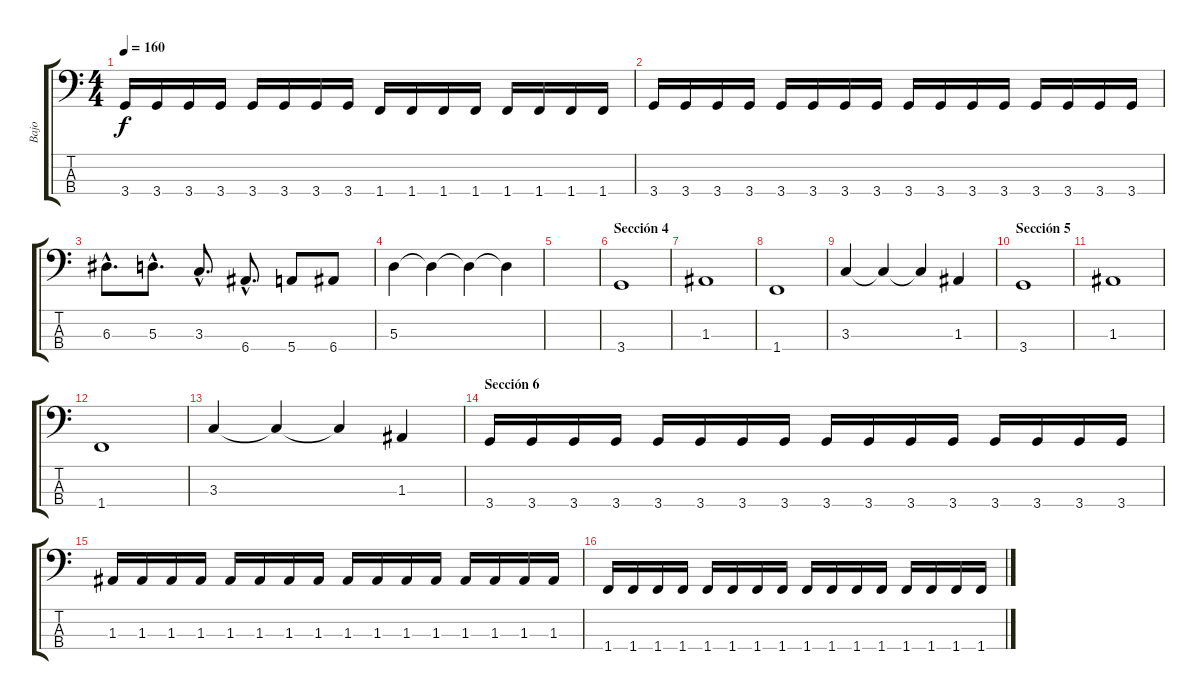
\track ("Bajo" "Bajo") {instrument electricbasspick}
\staff {score tabs}
\tuning (G2 D2 A1 E1) {hide}
\ts (4 4)
\tempo 160
\clef f4
\ks c
3.4.16{dy f} 3.4.16 3.4.16 3.4.16 3.4.16 3.4.16 3.4.16 3.4.16 1.4.16 1.4.16 1.4.16 1.4.16 1.4.16 1.4.16 1.4.16 1.4.16 |
3.4.16 3.4.16 3.4.16 3.4.16 3.4.16 3.4.16 3.4.16 3.4.16 3.4.16 3.4.16 3.4.16 3.4.16 3.4.16 3.4.16 3.4.16 3.4.16 |
6.3{hac}.8{d} 5.3{hac}.8{d} 3.3{hac}.8{d} 6.4{hac}.8{d} 5.4.8 6.4.8 |
5.3.4 5.3{t}.4 5.3{t}.4 5.3{t}.4 |
|
\section ("" "Sección 4")
3.4.1 |
1.3.1 |
1.4.1 |
3.3.4 3.3{t}.4 3.3{t}.4 1.3.4 |
\section ("" "Sección 5")
3.4.1 |
1.3.1 |
1.4.1 |
3.3.4 3.3{t}.4 3.3{t}.4 1.3.4 |
\section ("" "Sección 6")
3.4.16 3.4.16 3.4.16 3.4.16 3.4.16 3.4.16 3.4.16 3.4.16 3.4.16 3.4.16 3.4.16 3.4.16 3.4.16 3.4.16 3.4.16 3.4.16 |
1.3.16 1.3.16 1.3.16 1.3.16 1.3.16 1.3.16 1.3.16 1.3.16 1.3.16 1.3.16 1.3.16 1.3.16 1.3.16 1.3.16 1.3.16 1.3.16 |
1.4.16 1.4.16 1.4.16 1.4.16 1.4.16 1.4.16 1.4.16 1.4.16 1.4.16 1.4.16 1.4.16 1.4.16 1.4.16 1.4.16 1.4.16 1.4.16
